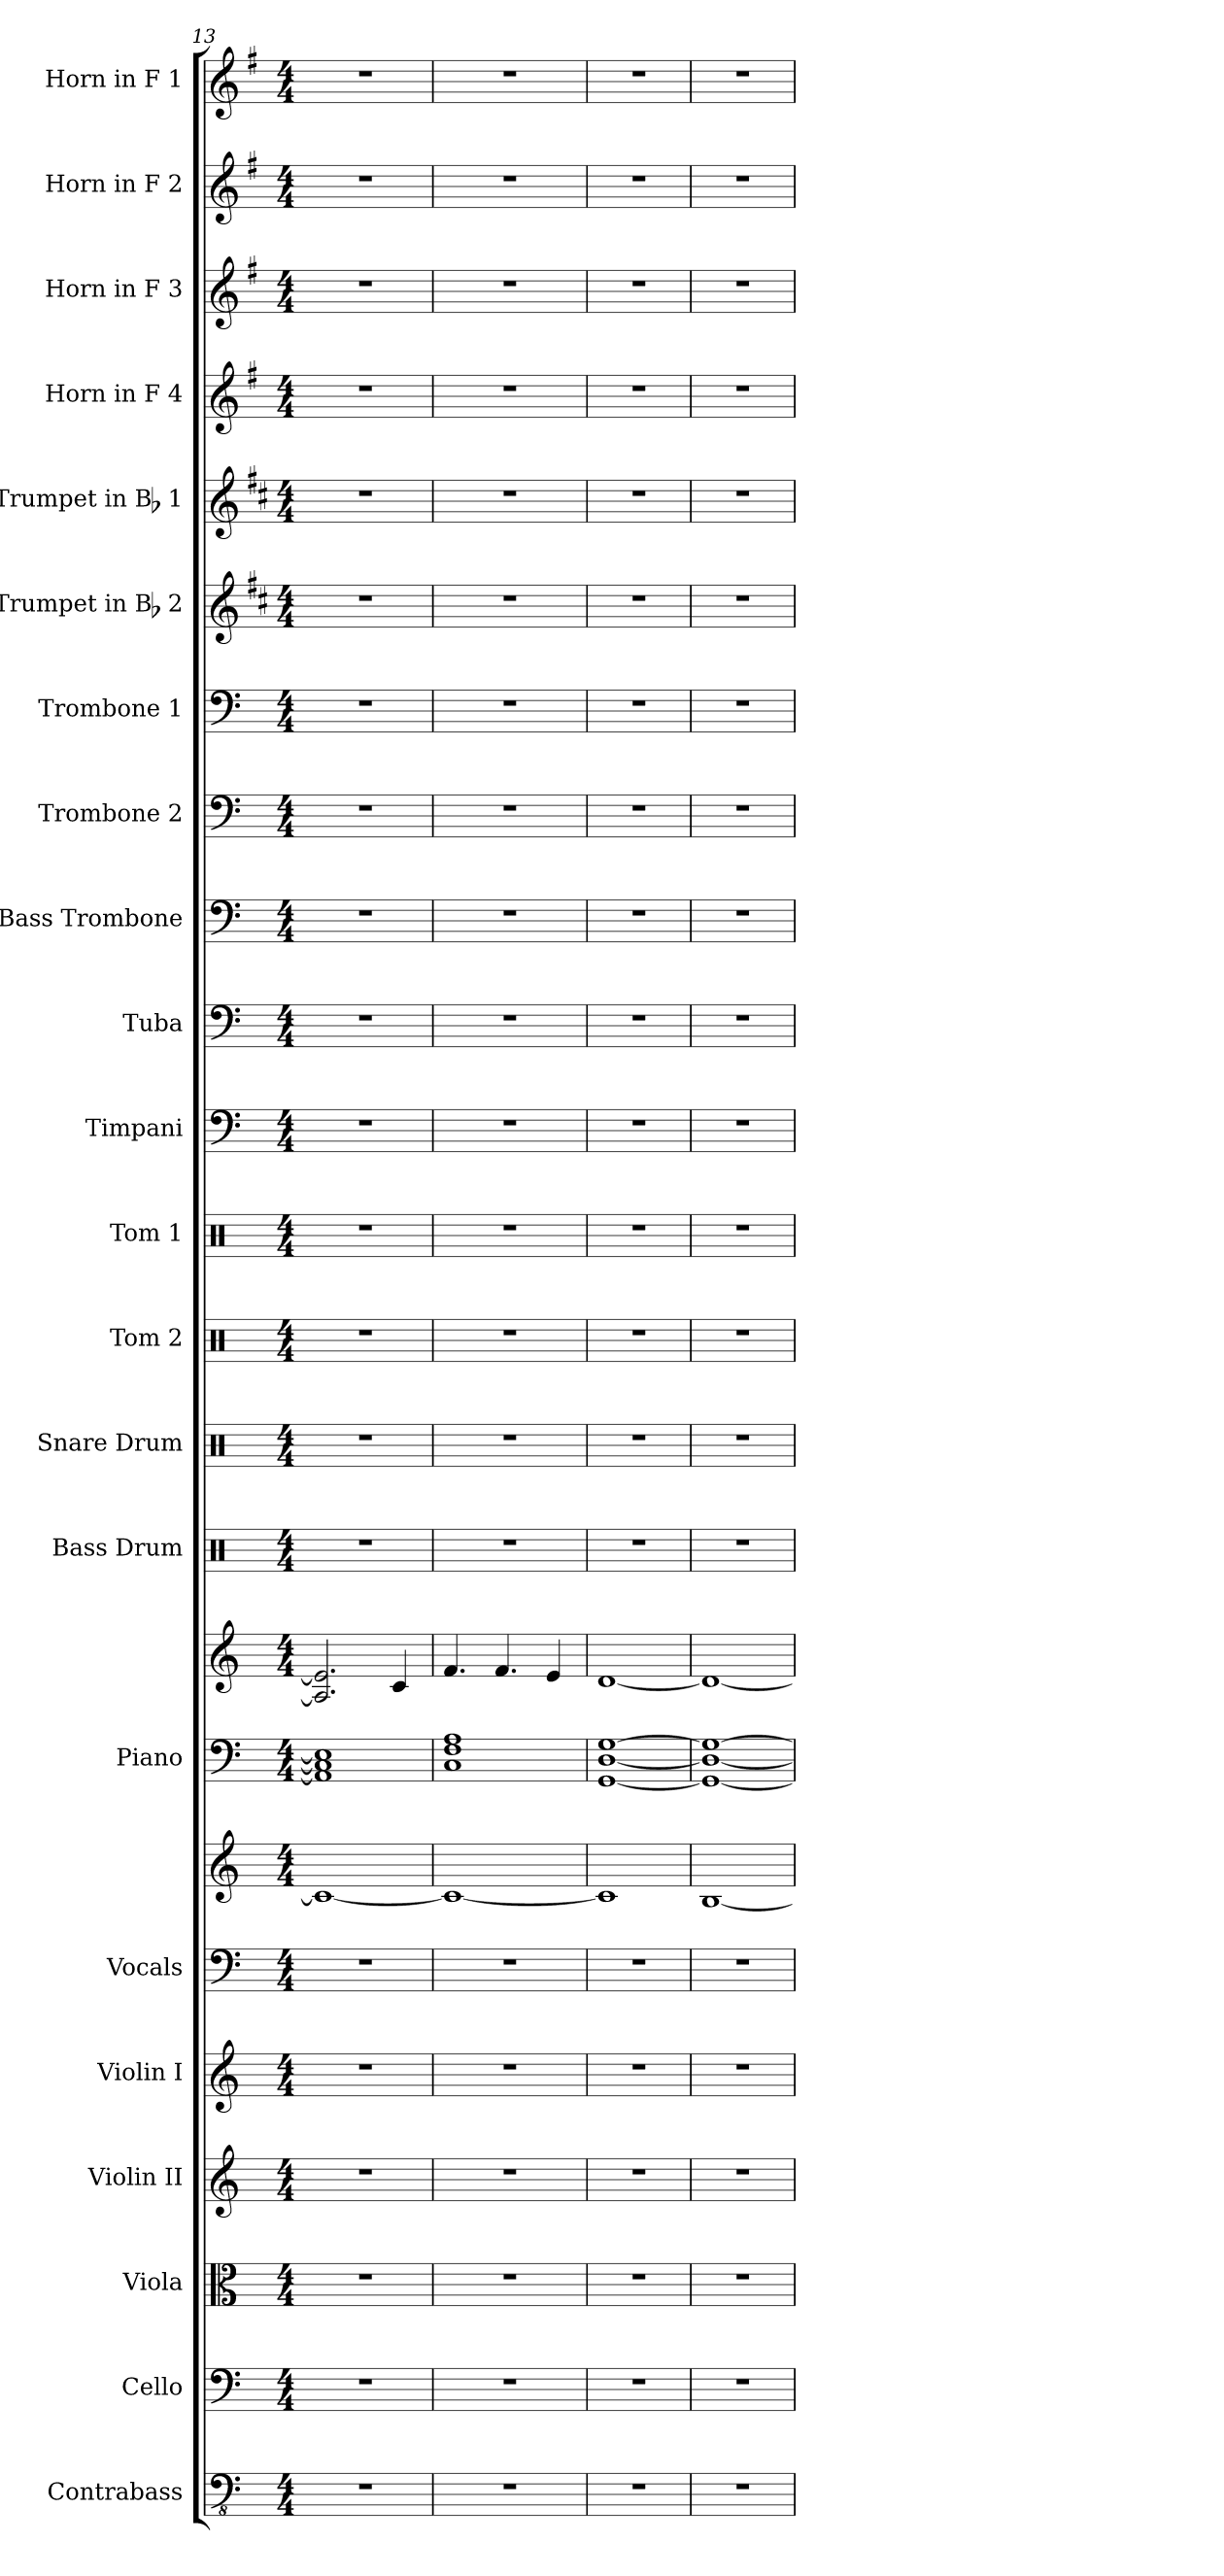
**kern	**kern	**kern	**kern	**kern	**kern	**kern	**kern	**kern	**kern	**kern	**kern	**kern	**kern	**kern	**kern	**kern	**kern	**kern	**kern	**kern	**kern	**kern	**kern
*part23	*part22	*part21	*part20	*part19	*part18	*part17	*part16	*part16	*part15	*part14	*part13	*part12	*part11	*part10	*part9	*part8	*part7	*part6	*part5	*part4	*part3	*part2	*part1
*staff24	*staff23	*staff22	*staff21	*staff20	*staff19	*staff18	*staff17	*staff16	*staff15	*staff14	*staff13	*staff12	*staff11	*staff10	*staff9	*staff8	*staff7	*staff6	*staff5	*staff4	*staff3	*staff2	*staff1
*I"Contrabass	*I"Cello	*I"Viola	*I"Violin II	*I"Violin I	*I"Vocals	*	*I"Piano	*	*I"Bass Drum	*I"Snare Drum	*I"Tom 2	*I"Tom 1	*I"Timpani	*I"Tuba	*I"Bass Trombone	*I"Trombone 2	*I"Trombone 1	*I"Trumpet in Bb 2	*I"Trumpet in Bb 1	*I"Horn in F 4	*I"Horn in F 3	*I"Horn in F 2	*I"Horn in F 1
*I'Cb.	*	*I'Vla.	*I'Vln. II	*I'Vln. I	*	*	*I'Pno.	*	*I'B. Dr.	*I'S.Dr.	*I'Tom 2	*I'Tom 1	*I'Timp.	*I'Tuba	*I'B. Tbn.	*I'Tbn. 2	*I'Tbn. 1	*	*	*I'Hn. 4	*I'Hn. 3	*I'Hn. 2	*I'Hn. 1
*clefFv4	*clefF4	*clefC3	*clefG2	*clefG2	*clefF4	*clefG2	*clefF4	*clefG2	*clefX	*clefX	*clefX	*clefX	*clefF4	*clefF4	*clefF4	*clefF4	*clefF4	*clefG2	*clefG2	*clefG2	*clefG2	*clefG2	*clefG2
*ITrd7c12	*	*	*	*	*	*	*	*	*	*	*	*	*	*	*	*	*	*ITrd1c2	*ITrd1c2	*ITrd4c7	*ITrd4c7	*ITrd4c7	*ITrd4c7
*k[]	*k[]	*k[]	*k[]	*k[]	*k[]	*k[]	*k[]	*k[]	*k[]	*k[]	*k[]	*k[]	*k[]	*k[]	*k[]	*k[]	*k[]	*k[]	*k[]	*k[]	*k[]	*k[]	*k[]
*	*	*	*	*	*	*	*	*	*	*	*	*	*	*	*	*	*	*C:	*C:	*C:	*C:	*C:	*C:
*M4/4	*M4/4	*M4/4	*M4/4	*M4/4	*M4/4	*M4/4	*M4/4	*M4/4	*M4/4	*M4/4	*M4/4	*M4/4	*M4/4	*M4/4	*M4/4	*M4/4	*M4/4	*M4/4	*M4/4	*M4/4	*M4/4	*M4/4	*M4/4
=13	=13	=13	=13	=13	=13	=13	=13	=13	=13	=13	=13	=13	=13	=13	=13	=13	=13	=13	=13	=13	=13	=13	=13
1r	1r	1r	1r	1r	1r	1c_	1AA] 1C] 1E]	2.A/] 2.e/]	1r	1r	1r	1r	1r	1r	1r	1r	1r	1r	1r	1r	1r	1r	1r
.	.	.	.	.	.	.	.	4c/	.	.	.	.	.	.	.	.	.	.	.	.	.	.	.
=14	=14	=14	=14	=14	=14	=14	=14	=14	=14	=14	=14	=14	=14	=14	=14	=14	=14	=14	=14	=14	=14	=14	=14
1r	1r	1r	1r	1r	1r	1c_	1C 1F 1A	4.f/	1r	1r	1r	1r	1r	1r	1r	1r	1r	1r	1r	1r	1r	1r	1r
.	.	.	.	.	.	.	.	4.f/	.	.	.	.	.	.	.	.	.	.	.	.	.	.	.
.	.	.	.	.	.	.	.	4e/	.	.	.	.	.	.	.	.	.	.	.	.	.	.	.
=15	=15	=15	=15	=15	=15	=15	=15	=15	=15	=15	=15	=15	=15	=15	=15	=15	=15	=15	=15	=15	=15	=15	=15
1r	1r	1r	1r	1r	1r	1c]	[1GG [1D [1G	[1d	1r	1r	1r	1r	1r	1r	1r	1r	1r	1r	1r	1r	1r	1r	1r
=16	=16	=16	=16	=16	=16	=16	=16	=16	=16	=16	=16	=16	=16	=16	=16	=16	=16	=16	=16	=16	=16	=16	=16
1r	1r	1r	1r	1r	1r	[1B	1GG_ 1D_ 1G_	1d_	1r	1r	1r	1r	1r	1r	1r	1r	1r	1r	1r	1r	1r	1r	1r
=	=	=	=	=	=	=	=	=	=	=	=	=	=	=	=	=	=	=	=	=	=	=	=
*-	*-	*-	*-	*-	*-	*-	*-	*-	*-	*-	*-	*-	*-	*-	*-	*-	*-	*-	*-	*-	*-	*-	*-
